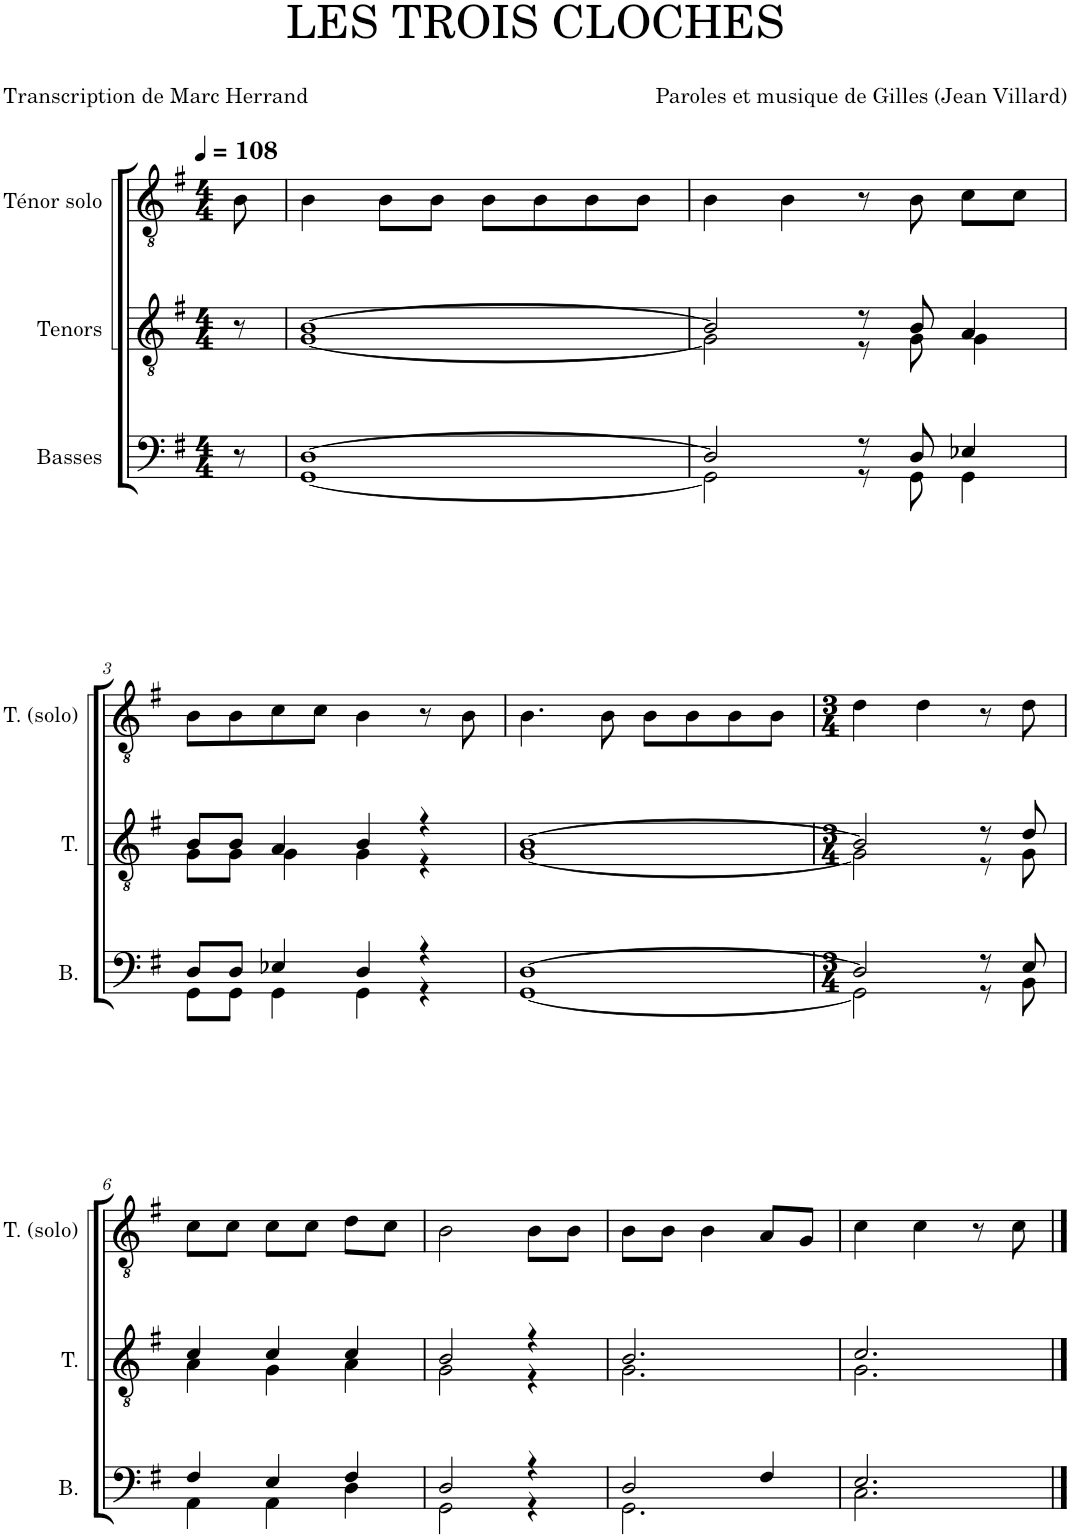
**kern	**kern	**kern
*part3	*part2	*part1
*staff3	*staff2	*staff1
*I"Basses	*I"Tenors	*I"Ténor solo
*I'B.	*I'T.	*I'T. (solo)
*clefF4	*clefGv2	*clefGv2
*k[f#]	*k[f#]	*k[f#]
*M4/4	*M4/4	*M4/4
*MM108	*MM108	*MM108
=	=	=
8r	8r	8B\
=1	=1	=1
*^	*^	*
[1D	[1GG	[1B	[1G	4B\
.	.	.	.	8B\L
.	.	.	.	8B\J
.	.	.	.	8B\L
.	.	.	.	8B\
.	.	.	.	8B\
.	.	.	.	8B\J
=2	=2	=2	=2	=2
2D/]	2GG\]	2B/]	2G\]	4B\
.	.	.	.	4B\
8r	8r	8r	8r	8r
8D/	8GG\	8B/	8G\	8B\
4E-X/	4GG\	4A/	4G\	8c\L
.	.	.	.	8c\J
!!LO:LB:g=z
=3	=3	=3	=3	=3
8D/L	8GG\L	8B/L	8G\L	8B\L
8D/J	8GG\J	8B/J	8G\J	8B\
4E-X/	4GG\	4A/	4G\	8c\
.	.	.	.	8c\J
4D/	4GG\	4B/	4G\	4B\
4r	4r	4r	4r	8r
.	.	.	.	8B\
=4	=4	=4	=4	=4
[1D	[1GG	[1B	[1G	4.B\
.	.	.	.	8B\
.	.	.	.	8B\L
.	.	.	.	8B\
.	.	.	.	8B\
.	.	.	.	8B\J
=5	=5	=5	=5	=5
*M3/4	*	*M3/4	*	*M3/4
2D/]	2GG\]	2B/]	2G\]	4d\
.	.	.	.	4d\
8r	8r	8r	8r	8r
8E/	8BB\	8d/	8G\	8d\
!!LO:LB:g=z
=6	=6	=6	=6	=6
4F#/	4AA\	4c/	4A\	8c\L
.	.	.	.	8c\J
4E/	4AA\	4c/	4G\	8c\L
.	.	.	.	8c\J
4F#/	4D\	4c/	4A\	8d\L
.	.	.	.	8c\J
=7	=7	=7	=7	=7
2D/	2GG\	2B/	2G\	2B\
4r	4r	4r	4r	8B\L
.	.	.	.	8B\J
=8	=8	=8	=8	=8
2D/	2.GG\	2.B/	2.G\	8B\L
.	.	.	.	8B\J
.	.	.	.	4B\
4F#/	.	.	.	8A/L
.	.	.	.	8G/J
=9	=9	=9	=9	=9
2.E/	2.C\	2.c/	2.G\	4c\
.	.	.	.	4c\
.	.	.	.	8r
.	.	.	.	8c\
*v	*v	*	*	*
*	*v	*v	*
==	==	==
*-	*-	*-
